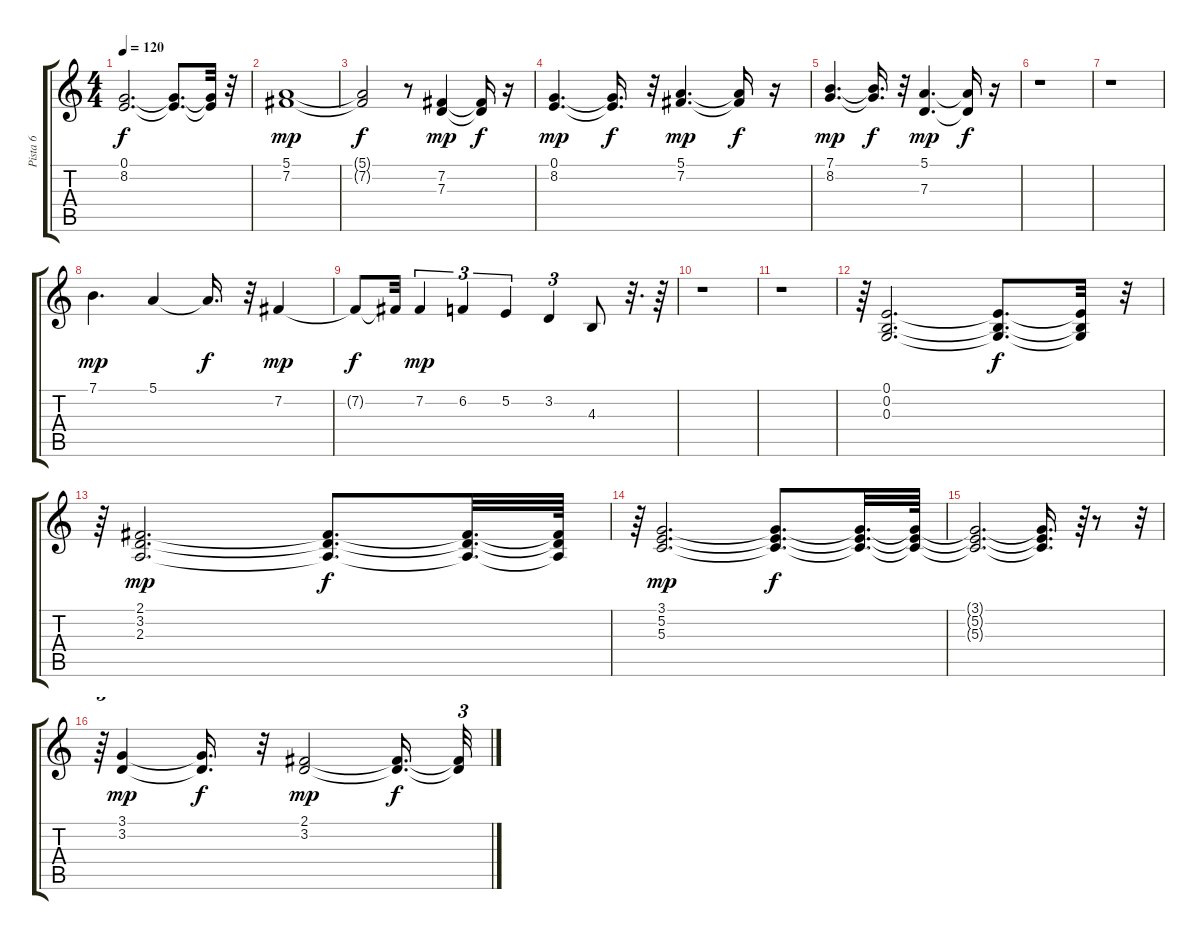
\track ("Pista 6" "Pista 6") {instrument synthstrings1}
\staff {score tabs}
\tuning (E4 B3 G3 D3 A2 E2) {hide}
\ts (4 4)
\tempo 120
\clef g2
\ks c
(0.1{t} 8.2{t}).2{d dy f} (0.1{t} 8.2{t}).8{d} (0.1{t} 8.2{t}).32 r.32 |
(5.1 7.2).1{dy mp} |
(5.1{t} 7.2{t}).2{dy f} r.8 (7.2 7.3).4{dy mp} (7.2{t} 7.3{t}).16{dy f} r.16 |
(0.1 8.2).4{d dy mp} (0.1{t} 8.2{t}).16{d dy f} r.32 (5.1 7.2).4{d dy mp} (5.1{t} 7.2{t}).16{dy f} r.16 |
(7.1 8.2).4{d dy mp} (7.1{t} 8.2{t}).16{d dy f} r.32 (5.1 7.3).4{d dy mp} (5.1{t} 7.3{t}).16{dy f} r.16 |
r.1 |
r.1 |
7.1.4{d dy mp} 5.1.4 5.1{t}.16{d dy f} r.32 7.2.4{dy mp} |
7.2{t}.8{dy f} 7.2{t}.32 7.2.4{tu (3 2) dy mp} 6.2.4{tu (3 2)} 5.2.4{tu (3 2)} 3.2.4{tu (3 2)} 4.3.8 r.32{d} r.64 |
r.1 |
r.1 |
r.64{tu (3 2)} (0.1 0.2 0.3).2{d} (0.1{t} 0.2{t} 0.3{t}).8{d dy f} (0.1{t} 0.2{t} 0.3{t}).32 r.32{tu (3 2)} |
r.64{tu (3 2)} (2.1 3.2 2.3).2{d dy mp} (2.1{t} 3.2{t} 2.3{t}).8{d dy f} (2.1{t} 3.2{t} 2.3{t}).32{d} (2.1{t} 3.2{t} 2.3{t}).64 |
r.64{tu (3 2)} (3.1 5.2 5.3).2{d dy mp} (3.1{t} 5.2{t} 5.3{t}).8{d dy f} (3.1{t} 5.2{t} 5.3{t}).32{d} (3.1{t} 5.2{t} 5.3{t}).64 |
(3.1{t} 5.2{t} 5.3{t}).2{d} (3.1{t} 5.2{t} 5.3{t}).16{d} r.64{tu (3 2)} r.8 r.32{tu (3 2)} |
r.64{tu (3 2)} (3.1 3.2).4{dy mp} (3.1{t} 3.2{t}).16{d dy f} r.32 (2.1 3.2).2{dy mp} (2.1{t} 3.2{t}).16{d dy f} (2.1{t} 3.2{t}).32{tu (3 2)}
